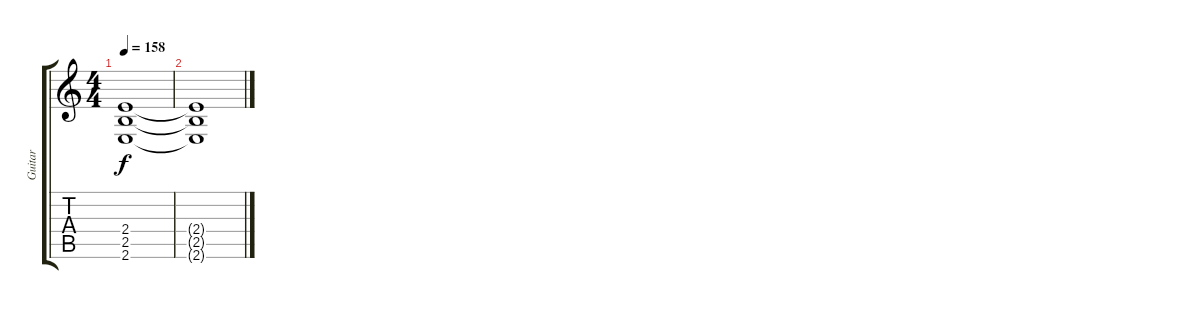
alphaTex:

\track ("Guitar" "Guitar") {instrument distortionguitar}
\staff {score tabs}
\tuning (E4 B3 G3 D3 A2 D2) {hide}
\ts (4 4)
\tempo 158
\clef g2
\ks c
(2.4 2.5 2.6).1{dy f} |
(2.4{t} 2.5{t} 2.6{t}).1
